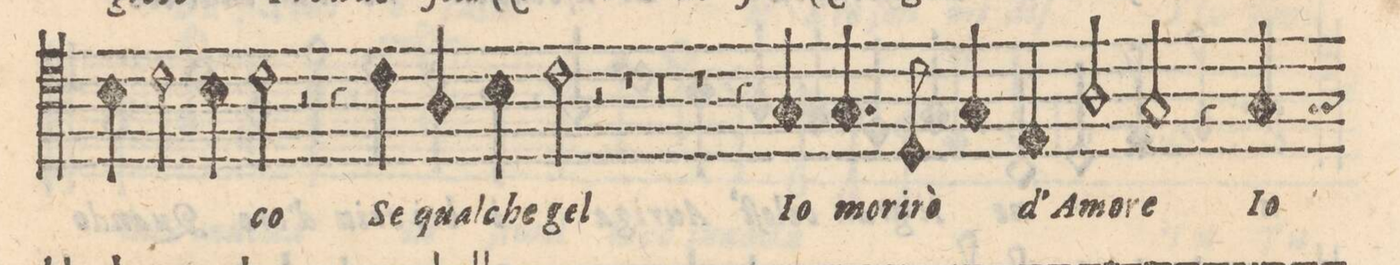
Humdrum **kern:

**kern	**text
*I"SESTO	*
*clefC4	*
*k[]	*
*met(C|)	*
*M2/1	*
4B\	.
2c\	.
4B\	.
=17-	=17-
2c\	-co
2r	.
4r	.
4c\	Se
4A/	qual-
4B\	-che
=18-	=18-
2c\	gel
2r	.
1r	.
=19-	=19-
0r	.
=20-	=20-
1r	.
4r	.
4G/	Io
4.G/	mo-
8D/	-ri-
=21-	=21-
4G/	-rò
4E/	d'A-
2A/	-mo-
2G/	-re
4r	.
4G/	Io
=22-	=22-
*-	*-
